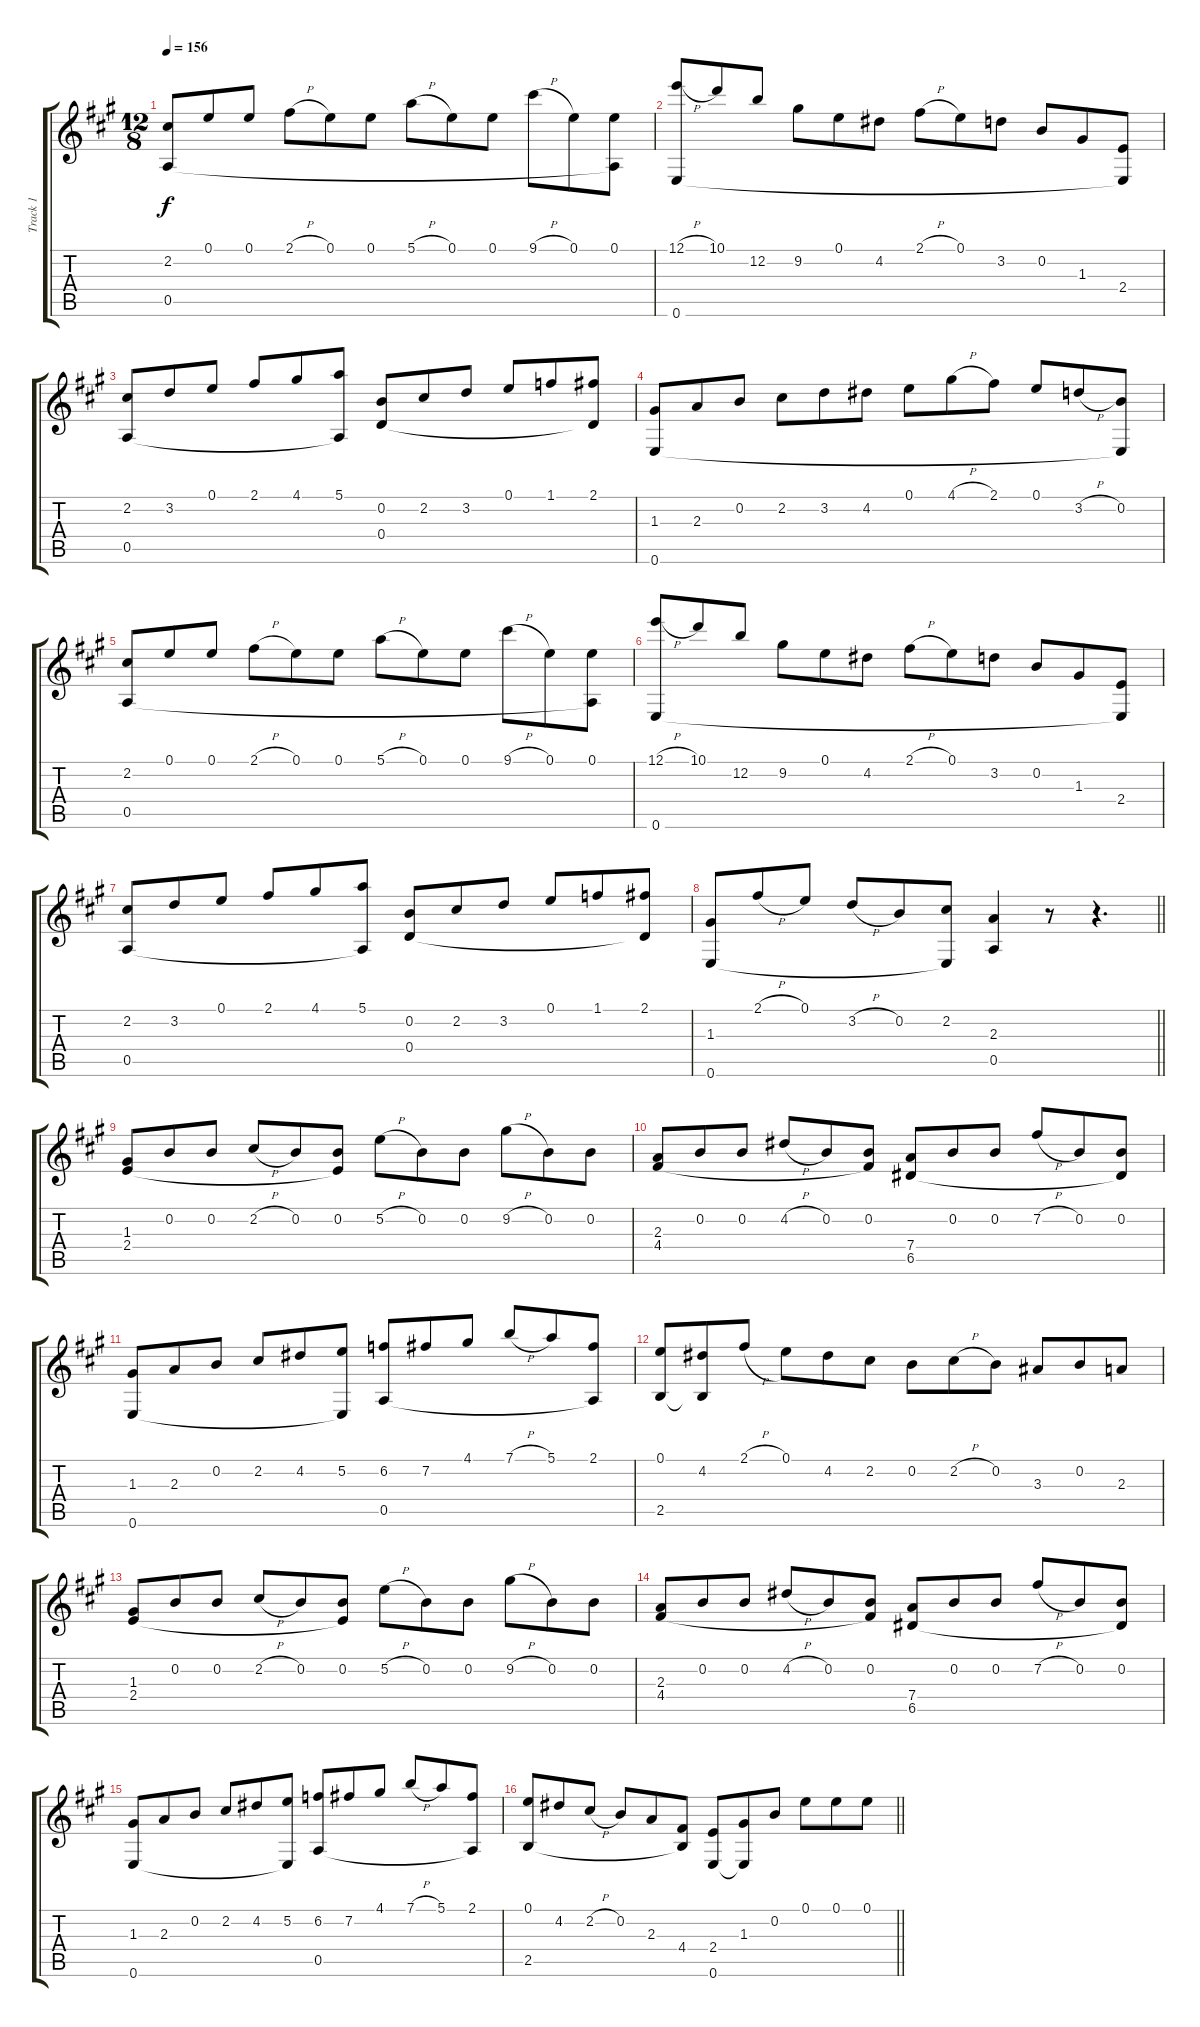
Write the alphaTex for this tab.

\track ("Track 1" "Track 1") {instrument acousticguitarnylon}
\staff {score tabs}
\tuning (E4 B3 G3 D3 A2 E2) {hide}
\ts (12 8)
\tempo 156
\clef g2
\ks a
(2.2 0.5).8{dy f instrument acousticguitarnylon} 0.1.8 0.1.8 2.1{h}.8 0.1.8 0.1.8 5.1{h}.8 0.1.8 0.1.8 9.1{h}.8 0.1.8 (0.1 0.5{t}).8 |
(12.1{h} 0.6).8 10.1.8 12.2.8 9.2.8 0.1.8 4.2.8 2.1{h}.8 0.1.8 3.2.8 0.2.8 1.3.8 (2.4 0.6{t}).8 |
(2.2 0.5).8 3.2.8 0.1.8 2.1.8 4.1.8 (5.1 0.5{t}).8 (0.2 0.4).8 2.2.8 3.2.8 0.1.8 1.1.8 (2.1 0.4{t}).8 |
(1.3 0.6).8 2.3.8 0.2.8 2.2.8 3.2.8 4.2.8 0.1.8 4.1{h}.8 2.1.8 0.1.8 3.2{h}.8 (0.2 0.6{t}).8 |
(2.2 0.5).8 0.1.8 0.1.8 2.1{h}.8 0.1.8 0.1.8 5.1{h}.8 0.1.8 0.1.8 9.1{h}.8 0.1.8 (0.1 0.5{t}).8 |
(12.1{h} 0.6).8 10.1.8 12.2.8 9.2.8 0.1.8 4.2.8 2.1{h}.8 0.1.8 3.2.8 0.2.8 1.3.8 (2.4 0.6{t}).8 |
(2.2 0.5).8 3.2.8 0.1.8 2.1.8 4.1.8 (5.1 0.5{t}).8 (0.2 0.4).8 2.2.8 3.2.8 0.1.8 1.1.8 (2.1 0.4{t}).8 |
\barLineRight lightlight
(1.3 0.6).8 2.1{h}.8 0.1.8 3.2{h}.8 0.2.8 (2.2 0.6{t}).8 (2.3 0.5).4 r.8 r.4{d} |
(1.3 2.4).8 0.2.8 0.2.8 2.2{h}.8 0.2.8 (0.2 2.4{t}).8 5.2{h}.8 0.2.8 0.2.8 9.2{h}.8 0.2.8 0.2.8 |
(2.3 4.4).8 0.2.8 0.2.8 4.2{h}.8 0.2.8 (0.2 4.4{t}).8 (7.4 6.5).8 0.2.8 0.2.8 7.2{h}.8 0.2.8 (0.2 6.5{t}).8 |
(1.3 0.6).8 2.3.8 0.2.8 2.2.8 4.2.8 (5.2 0.6{t}).8 (6.2 0.5).8 7.2.8 4.1.8 7.1{h}.8 5.1.8 (2.1 0.5{t}).8 |
(0.1 2.5).8 (4.2 2.5{t}).8 2.1{h}.8 0.1.8 4.2.8 2.2.8 0.2.8 2.2{h}.8 0.2.8 3.3.8 0.2.8 2.3.8 |
(1.3 2.4).8 0.2.8 0.2.8 2.2{h}.8 0.2.8 (0.2 2.4{t}).8 5.2{h}.8 0.2.8 0.2.8 9.2{h}.8 0.2.8 0.2.8 |
(2.3 4.4).8 0.2.8 0.2.8 4.2{h}.8 0.2.8 (0.2 4.4{t}).8 (7.4 6.5).8 0.2.8 0.2.8 7.2{h}.8 0.2.8 (0.2 6.5{t}).8 |
(1.3 0.6).8 2.3.8 0.2.8 2.2.8 4.2.8 (5.2 0.6{t}).8 (6.2 0.5).8 7.2.8 4.1.8 7.1{h}.8 5.1.8 (2.1 0.5{t}).8 |
\barLineRight lightlight
(0.1 2.5).8 4.2.8 2.2{h}.8 0.2.8 2.3.8 (4.4 2.5{t}).8 (2.4 0.6).8 (1.3 0.6{t}).8 0.2.8 0.1.8 0.1.8 0.1.8
